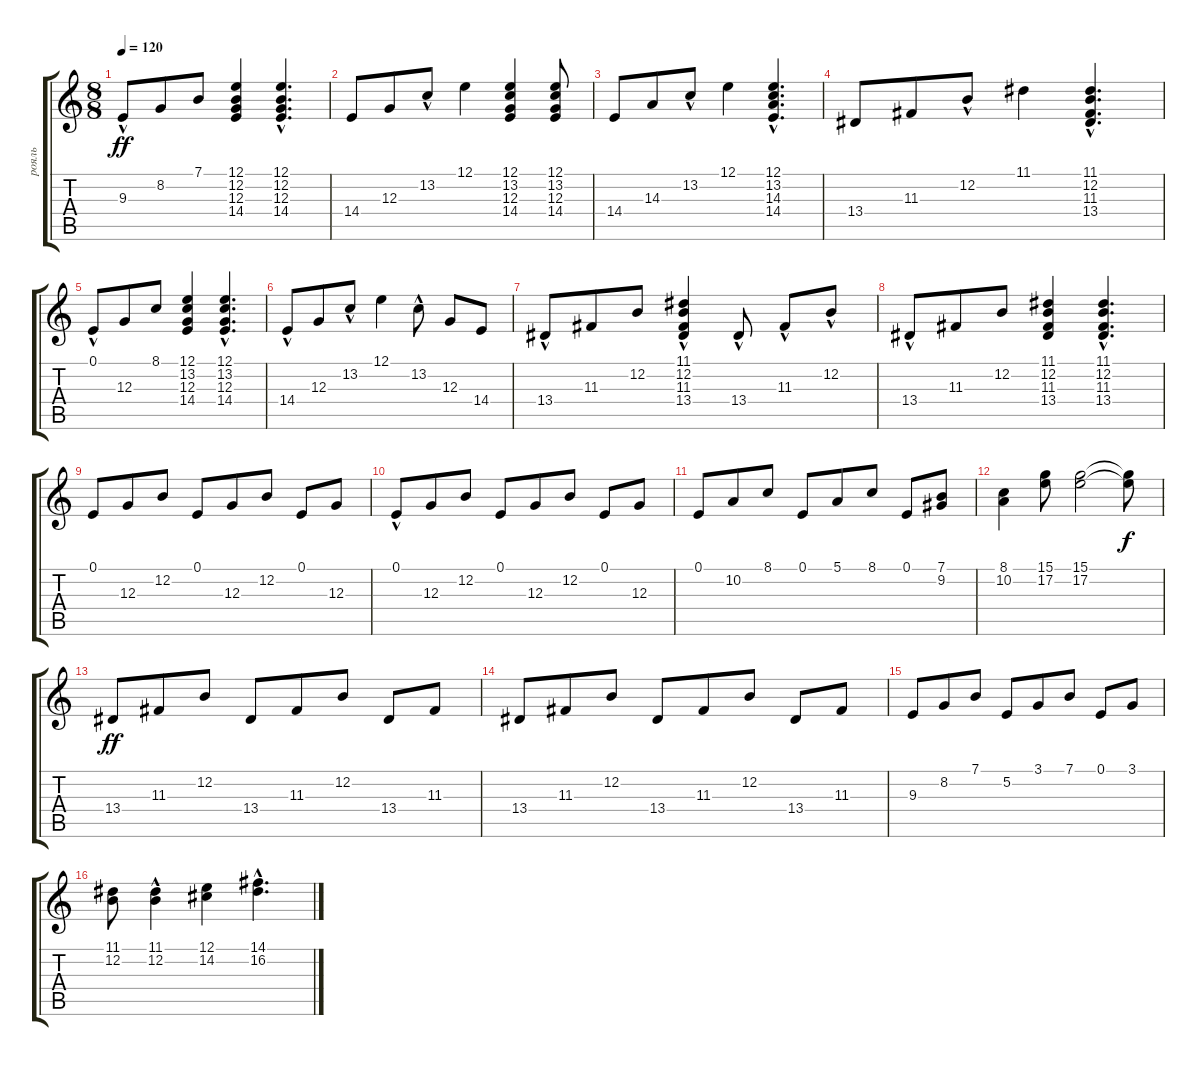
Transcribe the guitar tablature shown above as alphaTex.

\track ("рояль" "рояль") {instrument brightacousticpiano}
\staff {score tabs}
\tuning (E4 B3 G3 D3 A2 E2) {hide}
\ts (8 8)
\tempo 120
\clef g2
\ks c
9.3{hac}.8{dy ff} 8.2.8 7.1.8 (12.1 12.2 12.3 14.4).4 (12.1{hac} 12.2 12.3 14.4{hac}).4{d} |
14.4.8 12.3.8 13.2{hac}.8 12.1.4 (12.1 13.2 12.3 14.4).4 (12.1 13.2 12.3 14.4).8 |
14.4.8 14.3.8 13.2{hac}.8 12.1.4 (12.1{hac} 13.2{hac} 14.3{hac} 14.4{hac}).4{d} |
13.4.8 11.3.8 12.2{hac}.8 11.1.4 (11.1{hac} 12.2{hac} 11.3{hac} 13.4{hac}).4{d} |
0.1{hac}.8 12.3.8 8.1.8 (12.1 13.2 12.3 14.4).4 (12.1{hac} 13.2 12.3 14.4{hac}).4{d} |
14.4{hac}.8 12.3.8 13.2{hac}.8 12.1.4 13.2{hac}.8 12.3.8 14.4.8 |
13.4{hac}.8 11.3.8 12.2.8 (11.1 12.2 11.3{hac} 13.4).4 13.4{hac}.8 11.3{hac}.8 12.2{hac}.8 |
13.4{hac}.8 11.3.8 12.2.8 (11.1 12.2 11.3 13.4).4 (11.1{hac} 12.2{hac} 11.3{hac} 13.4{hac}).4{d} |
0.1.8 12.3.8 12.2.8 0.1.8 12.3.8 12.2.8 0.1.8 12.3.8 |
0.1{hac}.8 12.3.8 12.2.8 0.1.8 12.3.8 12.2.8 0.1.8 12.3.8 |
0.1.8 10.2.8 8.1.8 0.1.8 5.1.8 8.1.8 0.1.8 (7.1 9.2).8 |
(8.1 10.2).4 (15.1 17.2).8 (15.1 17.2).2 (15.1{t} 17.2{t}).8{dy f} |
13.4.8{dy ff} 11.3.8 12.2.8 13.4.8 11.3.8 12.2.8 13.4.8 11.3.8 |
13.4.8 11.3.8 12.2.8 13.4.8 11.3.8 12.2.8 13.4.8 11.3.8 |
9.3.8 8.2.8 7.1.8 5.2.8 3.1.8 7.1.8 0.1.8 3.1.8 |
(11.1 12.2).8 (11.1 12.2{hac}).4 (12.1 14.2).4 (14.1{hac} 16.2{hac}).4{d}
